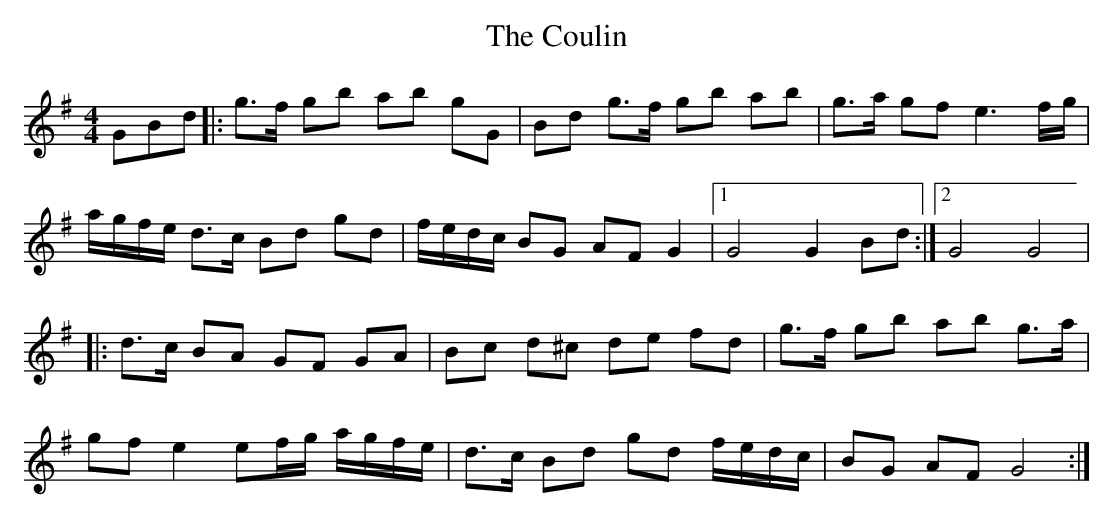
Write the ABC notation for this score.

X:1
T:The Coulin
M:4/4
L:1/8
K:G
GBd|:g>f gb ab gG|Bd g>f gb ab|g>a gf e3 f/g/|
a/g/f/e/ d>c Bd gd|f/e/d/c/ BG AF G2|1G4 G2 Bd:|2G4 G4|
|:d>c BA GF GA|Bc d^c de fd|g>f gb ab g>a|
gf e2 ef/g/ a/g/f/e/|d>c Bd gd f/e/d/c/|BG AF G4:|
